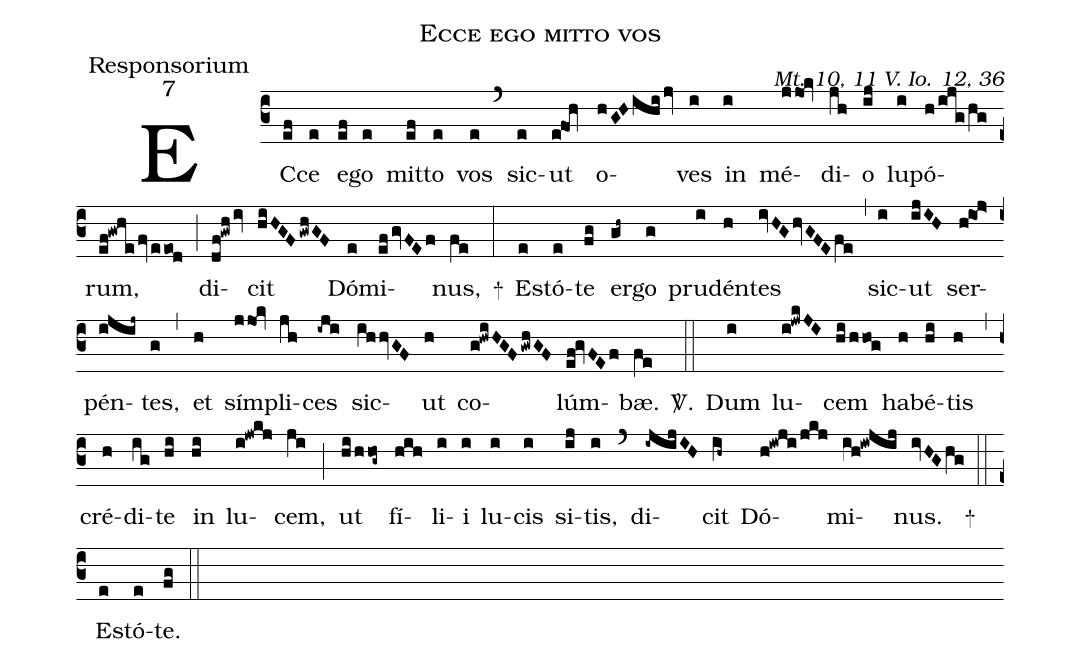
name:Ecce ego mitto vos;
office-part:Responsorium;
mode:7;
commentary:Mt. 10, 11 V. Io. 12, 36;
%%
(c3)
EC(ef)ce(e) e(ef)go(e) mit(ef)to(e) vos(e) (`)
sic(e)ut(efOh) o(hGHihi/jv)ves(i) in(i) mé(jjOk)di(jh)o(ij) lu(i)pó(h/ijg/hg)rum,(ef!gwhefveeo!d) (;)
di(df!gwh/iv)cit(hiHGFgwhGF) Dó(e)mi(efgvFEf)nus,(fe) +(:)
Es(e)tó(e)te(fg) er(gh~)go(g) pru(i)dén(h)tes(ivHGhvGFEfe) (,)
sic(i)ut(ijIH) ser(h!io1!j>)pén(ijij~)tes,(g) (,)
et(h) sím(jjOk)pli(jh)ces(-iji) sic(ihhvGF)ut(h) co(g!hwiHGFgwhGF)lúm(ef!gvFEf)bæ.(fe) <sp>V/</sp>.(::)
Dum(i) lu(i!jwkJI)cem(hi/hho!g) ha(h)bé(hi)tis(h) (,)
cré(h)di(ig)te(hi) in(hi) lu(i!jwkj)cem,(ji) (;)
ut(hi/hhog~) fí(hih)li(i)i(i) lu(i)cis(i) si(ij)tis,(i) (`)
di(-ijijIH)cit(ih~) Dó(h!iwji/jkj)mi(ih!iwjij)nus.(ivHGhg) +(::)
Es(e)tó(e)te.(fg) (::)
